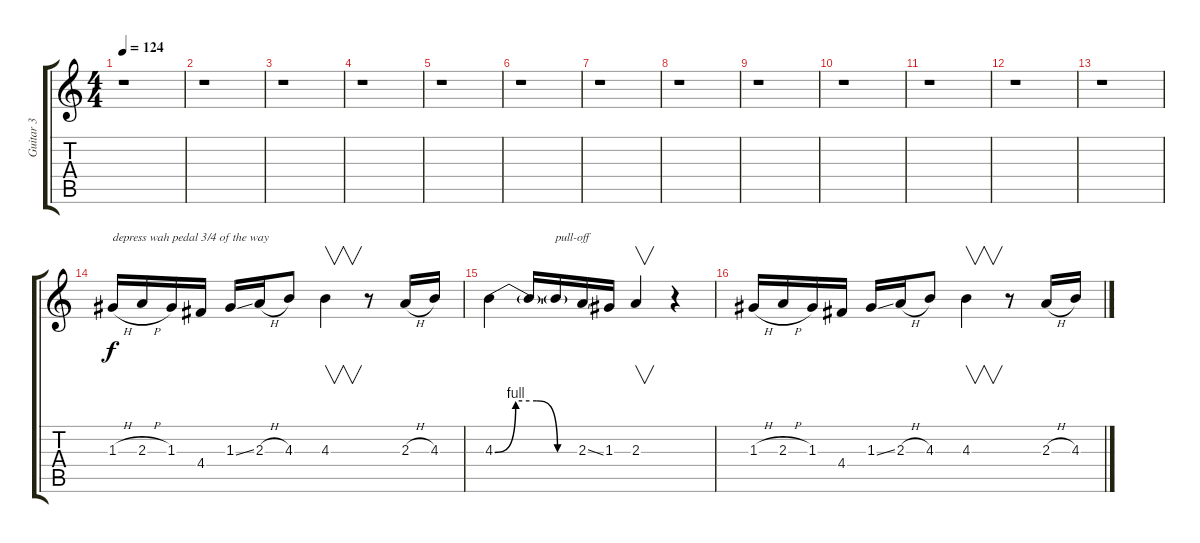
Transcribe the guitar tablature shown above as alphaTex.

\track ("Guitar 3" "Guitar 3") {instrument distortionguitar}
\staff {score tabs}
\tuning (E4 B3 G3 D3 A2 B1) {hide}
\ts (4 4)
\tempo 124
\clef g2
\ks c
r.1{dy f} |
r.1 |
r.1 |
r.1 |
r.1 |
r.1 |
r.1 |
r.1 |
r.1 |
r.1 |
r.1 |
r.1 |
r.1 |
1.3{h}.16{txt "depress wah pedal 3/4 of the way"} 2.3{h}.16 1.3.16 4.4.16 1.3{ss}.16 2.3{h}.16 4.3.8 4.3.4{v} r.8 2.3{h}.16 4.3.16 |
4.3{be (custom 0 0 15 4 30 4 45 0 60 0)}.4 4.3{t}.16 4.3{t}.16{txt "pull-off"} 2.3{ss}.16 1.3.16 2.3.4{v} r.4 |
1.3{h}.16 2.3{h}.16 1.3.16 4.4.16 1.3{ss}.16 2.3{h}.16 4.3.8 4.3.4{v} r.8 2.3{h}.16 4.3.16
